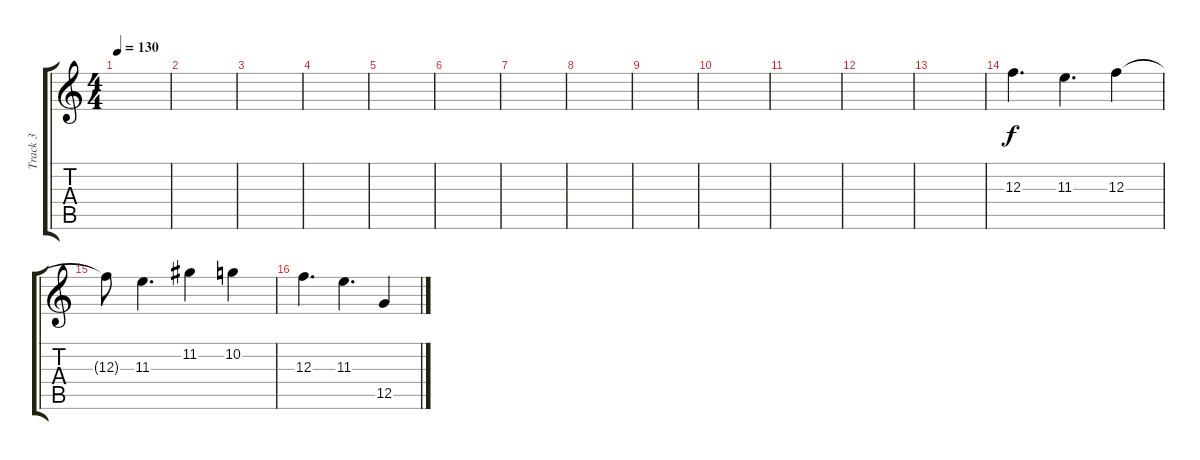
\track ("Track 3" "Track 3") {instrument distortionguitar}
\staff {score tabs}
\tuning (D4 A3 F3 C3 G2 C2) {hide}
\ts (4 4)
\tempo 130
\clef g2
\ks c
|
|
|
|
|
|
|
|
|
|
|
|
|
12.3.4{d} 11.3.4{d} 12.3.4 |
12.3{t}.8 11.3.4{d} 11.2.4 10.2.4 |
12.3.4{d} 11.3.4{d} 12.5.4
